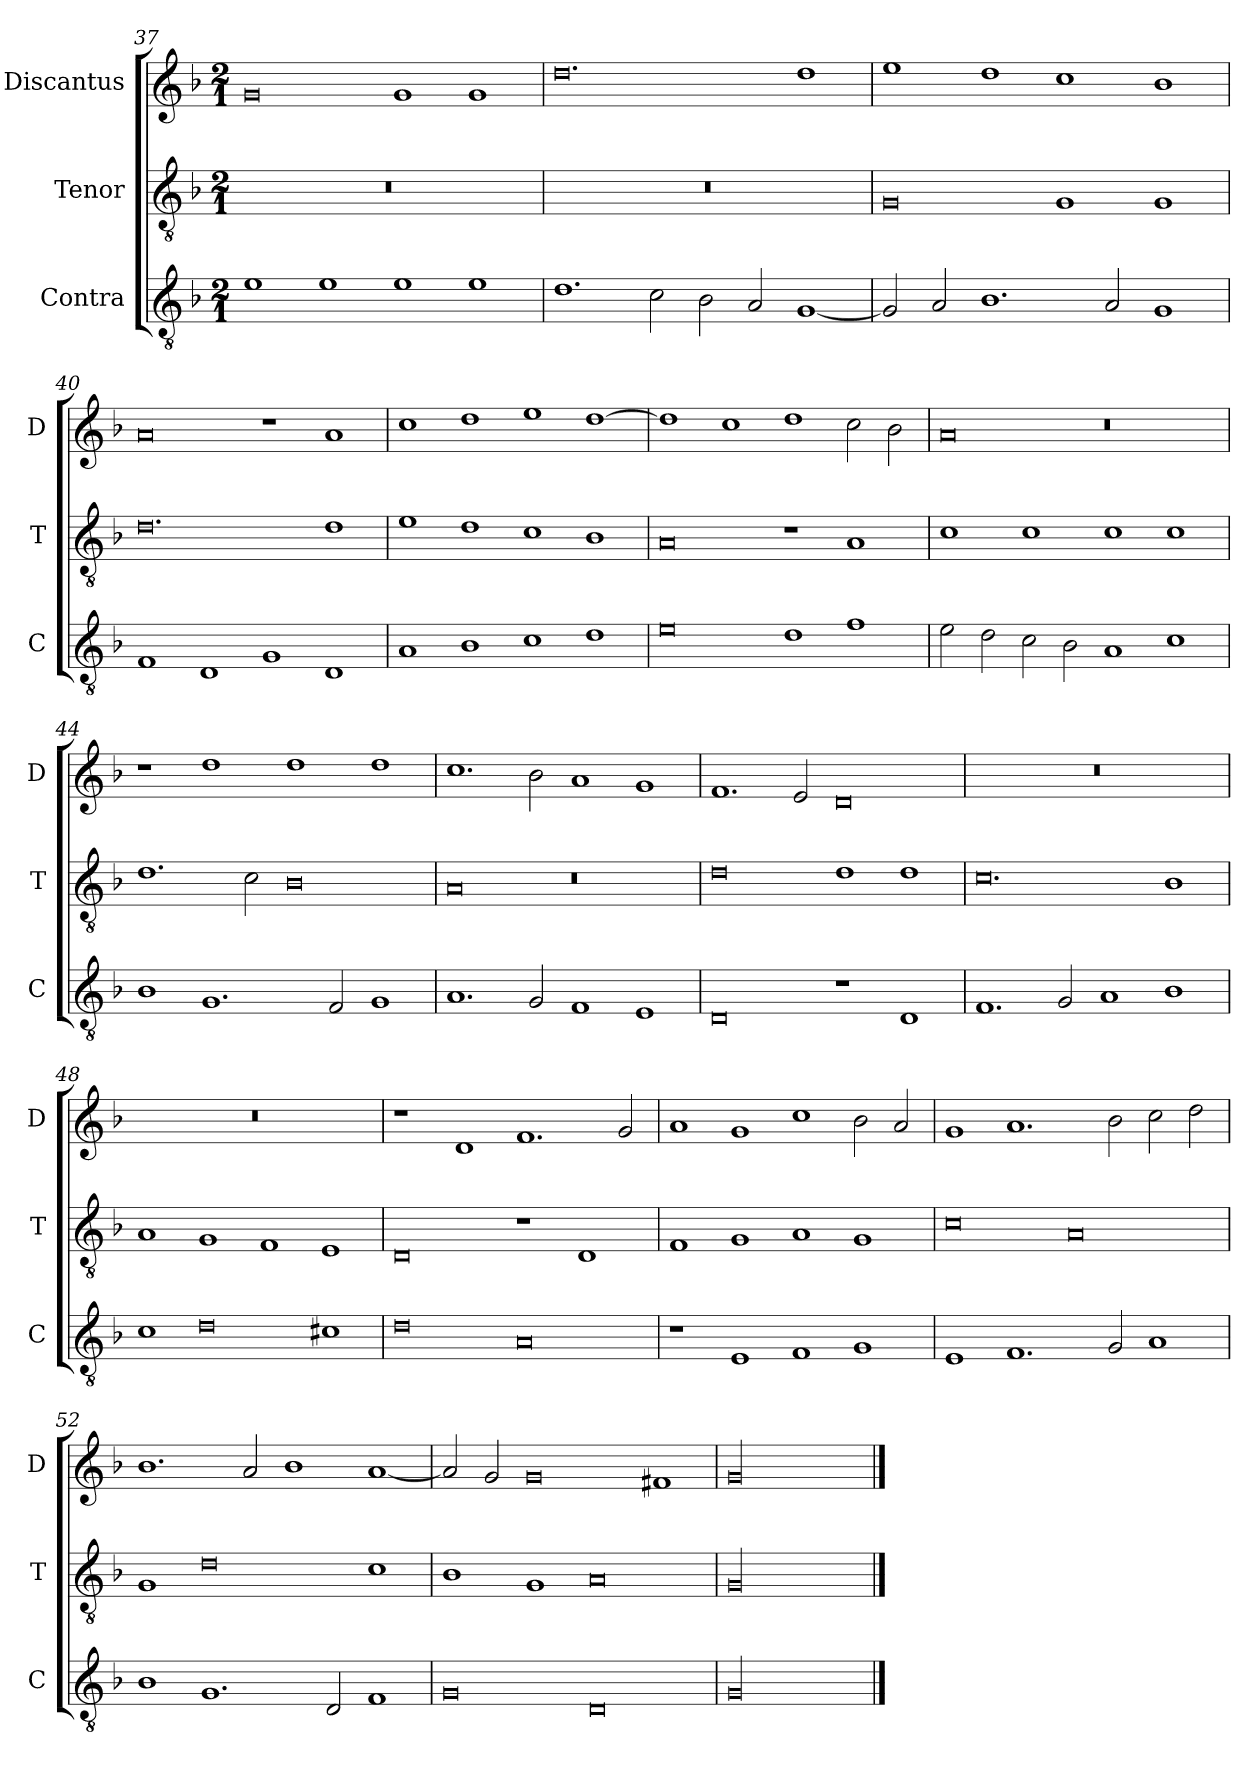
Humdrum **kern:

**kern	**kern	**kern
*part3	*part2	*part1
*staff3	*staff2	*staff1
*I"Contra	*I"Tenor	*I"Discantus
*I'C	*I'T	*I'D
*clefGv2	*clefGv2	*clefG2
*k[b-]	*k[b-]	*k[b-]
*M2/1	*M2/1	*M2/1
=37	=37	=37
!LO:N:vis=1	!LO:N:vis=00	!LO:N:vis=0
2e	0r	1g
!LO:N:vis=1	!	!
2e	.	.
!LO:N:vis=1	!	!LO:N:vis=1
2e	.	2g
!LO:N:vis=1	!	!LO:N:vis=1
2e	.	2g
=38	=38	=38
!LO:N:vis=1.	!LO:N:vis=00	!LO:N:vis=0.
2.d	0r	1.dd
!LO:N:vis=2	!	!
4c	.	.
!LO:N:vis=2	!	!
4B-	.	.
!LO:N:vis=2	!	!
4A	.	.
!LO:N:vis=1	!	!LO:N:vis=1
[2G	.	2dd
=39	=39	=39
!LO:N:vis=2	!LO:N:vis=0	!LO:N:vis=1
4G]	1G	2ee
!LO:N:vis=2	!	!
4A	.	.
!LO:N:vis=1.	!	!LO:N:vis=1
2.B-	.	2dd
!	!LO:N:vis=1	!LO:N:vis=1
.	2G	2cc
!LO:N:vis=2	!	!
4A	.	.
!LO:N:vis=1	!LO:N:vis=1	!LO:N:vis=1
2G	2G	2b-
=40	=40	=40
!LO:N:vis=1	!LO:N:vis=0.	!LO:N:vis=0
2F	1.d	1a
!LO:N:vis=1	!	!
2D	.	.
!LO:N:vis=1	!	!LO:N:vis=1
2G	.	2r
!LO:N:vis=1	!LO:N:vis=1	!LO:N:vis=1
2D	2d	2a
=41	=41	=41
!LO:N:vis=1	!LO:N:vis=1	!LO:N:vis=1
2A	2e	2cc
!LO:N:vis=1	!LO:N:vis=1	!LO:N:vis=1
2B-	2d	2dd
!LO:N:vis=1	!LO:N:vis=1	!LO:N:vis=1
2c	2c	2ee
!LO:N:vis=1	!LO:N:vis=1	!LO:N:vis=1
2d	2B-	[2dd
=42	=42	=42
!LO:N:vis=0	!LO:N:vis=0	!LO:N:vis=1
1e	1A	2dd]
!	!	!LO:N:vis=1
.	.	2cc
!LO:N:vis=1	!LO:N:vis=1	!LO:N:vis=1
2d	2r	2dd
!LO:N:vis=1	!LO:N:vis=1	!LO:N:vis=2
2f	2A	4cc
!	!	!LO:N:vis=2
.	.	4b-
=43	=43	=43
!LO:N:vis=2	!LO:N:vis=1	!LO:N:vis=0
4e	2c	1a
!LO:N:vis=2	!	!
4d	.	.
!LO:N:vis=2	!LO:N:vis=1	!
4c	2c	.
!LO:N:vis=2	!	!
4B-	.	.
!LO:N:vis=1	!LO:N:vis=1	!LO:N:vis=0
2A	2c	1r
!LO:N:vis=1	!LO:N:vis=1	!
2c	2c	.
=44	=44	=44
!LO:N:vis=1	!LO:N:vis=1.	!LO:N:vis=1
2B-	2.d	2r
!LO:N:vis=1.	!	!LO:N:vis=1
2.G	.	2dd
!	!LO:N:vis=2	!
.	4c	.
!	!LO:N:vis=0	!LO:N:vis=1
.	1B-	2dd
!LO:N:vis=2	!	!
4F	.	.
!LO:N:vis=1	!	!LO:N:vis=1
2G	.	2dd
=45	=45	=45
!LO:N:vis=1.	!LO:N:vis=0	!LO:N:vis=1.
2.A	1A	2.cc
!LO:N:vis=2	!	!LO:N:vis=2
4G	.	4b-
!LO:N:vis=1	!LO:N:vis=0	!LO:N:vis=1
2F	1r	2a
!LO:N:vis=1	!	!LO:N:vis=1
2E	.	2g
=46	=46	=46
!LO:N:vis=0	!LO:N:vis=0	!LO:N:vis=1.
1D	1d	2.f
!	!	!LO:N:vis=2
.	.	4e
!LO:N:vis=1	!LO:N:vis=1	!LO:N:vis=0
2r	2d	1d
!LO:N:vis=1	!LO:N:vis=1	!
2D	2d	.
=47	=47	=47
!LO:N:vis=1.	!LO:N:vis=0.	!LO:N:vis=00
2.F	1.c	0r
!LO:N:vis=2	!	!
4G	.	.
!LO:N:vis=1	!	!
2A	.	.
!LO:N:vis=1	!LO:N:vis=1	!
2B-	2B-	.
=48	=48	=48
!LO:N:vis=1	!LO:N:vis=1	!LO:N:vis=00
2c	2A	0r
!LO:N:vis=0	!LO:N:vis=1	!
1d	2G	.
!	!LO:N:vis=1	!
.	2F	.
!LO:N:vis=1	!LO:N:vis=1	!
2c#X	2E	.
=49	=49	=49
!LO:N:vis=0	!LO:N:vis=0	!LO:N:vis=1
1d	1D	2r
!	!	!LO:N:vis=1
.	.	2d
!LO:N:vis=0	!LO:N:vis=1	!LO:N:vis=1.
1A	2r	2.f
!	!LO:N:vis=1	!
.	2D	.
!	!	!LO:N:vis=2
.	.	4g
=50	=50	=50
!LO:N:vis=1	!LO:N:vis=1	!LO:N:vis=1
2r	2F	2a
!LO:N:vis=1	!LO:N:vis=1	!LO:N:vis=1
2E	2G	2g
!LO:N:vis=1	!LO:N:vis=1	!LO:N:vis=1
2F	2A	2cc
!LO:N:vis=1	!LO:N:vis=1	!LO:N:vis=2
2G	2G	4b-
!	!	!LO:N:vis=2
.	.	4a
=51	=51	=51
!LO:N:vis=1	!LO:N:vis=0	!LO:N:vis=1
2E	1c	2g
!LO:N:vis=1.	!	!LO:N:vis=1.
2.F	.	2.a
!	!LO:N:vis=0	!
.	1A	.
!LO:N:vis=2	!	!LO:N:vis=2
4G	.	4b-
!LO:N:vis=1	!	!LO:N:vis=2
2A	.	4cc
!	!	!LO:N:vis=2
.	.	4dd
=52	=52	=52
!LO:N:vis=1	!LO:N:vis=1	!LO:N:vis=1.
2B-	2G	2.b-
!LO:N:vis=1.	!LO:N:vis=0	!
2.G	1d	.
!	!	!LO:N:vis=2
.	.	4a
!	!	!LO:N:vis=1
.	.	2b-
!LO:N:vis=2	!	!
4D	.	.
!LO:N:vis=1	!LO:N:vis=1	!LO:N:vis=1
2F	2c	[2a
=53	=53	=53
!LO:N:vis=0	!LO:N:vis=1	!LO:N:vis=2
1G	2B-	4a]
!	!	!LO:N:vis=2
.	.	4g
!	!LO:N:vis=1	!LO:N:vis=0
.	2G	1g
!LO:N:vis=0	!LO:N:vis=0	!
1D	1A	.
!	!	!LO:N:vis=1
.	.	2f#X
=54	=54	=54
!LO:N:vis=00	!LO:N:vis=00	!LO:N:vis=00
0G	0G	0g
==	==	==
*-	*-	*-
